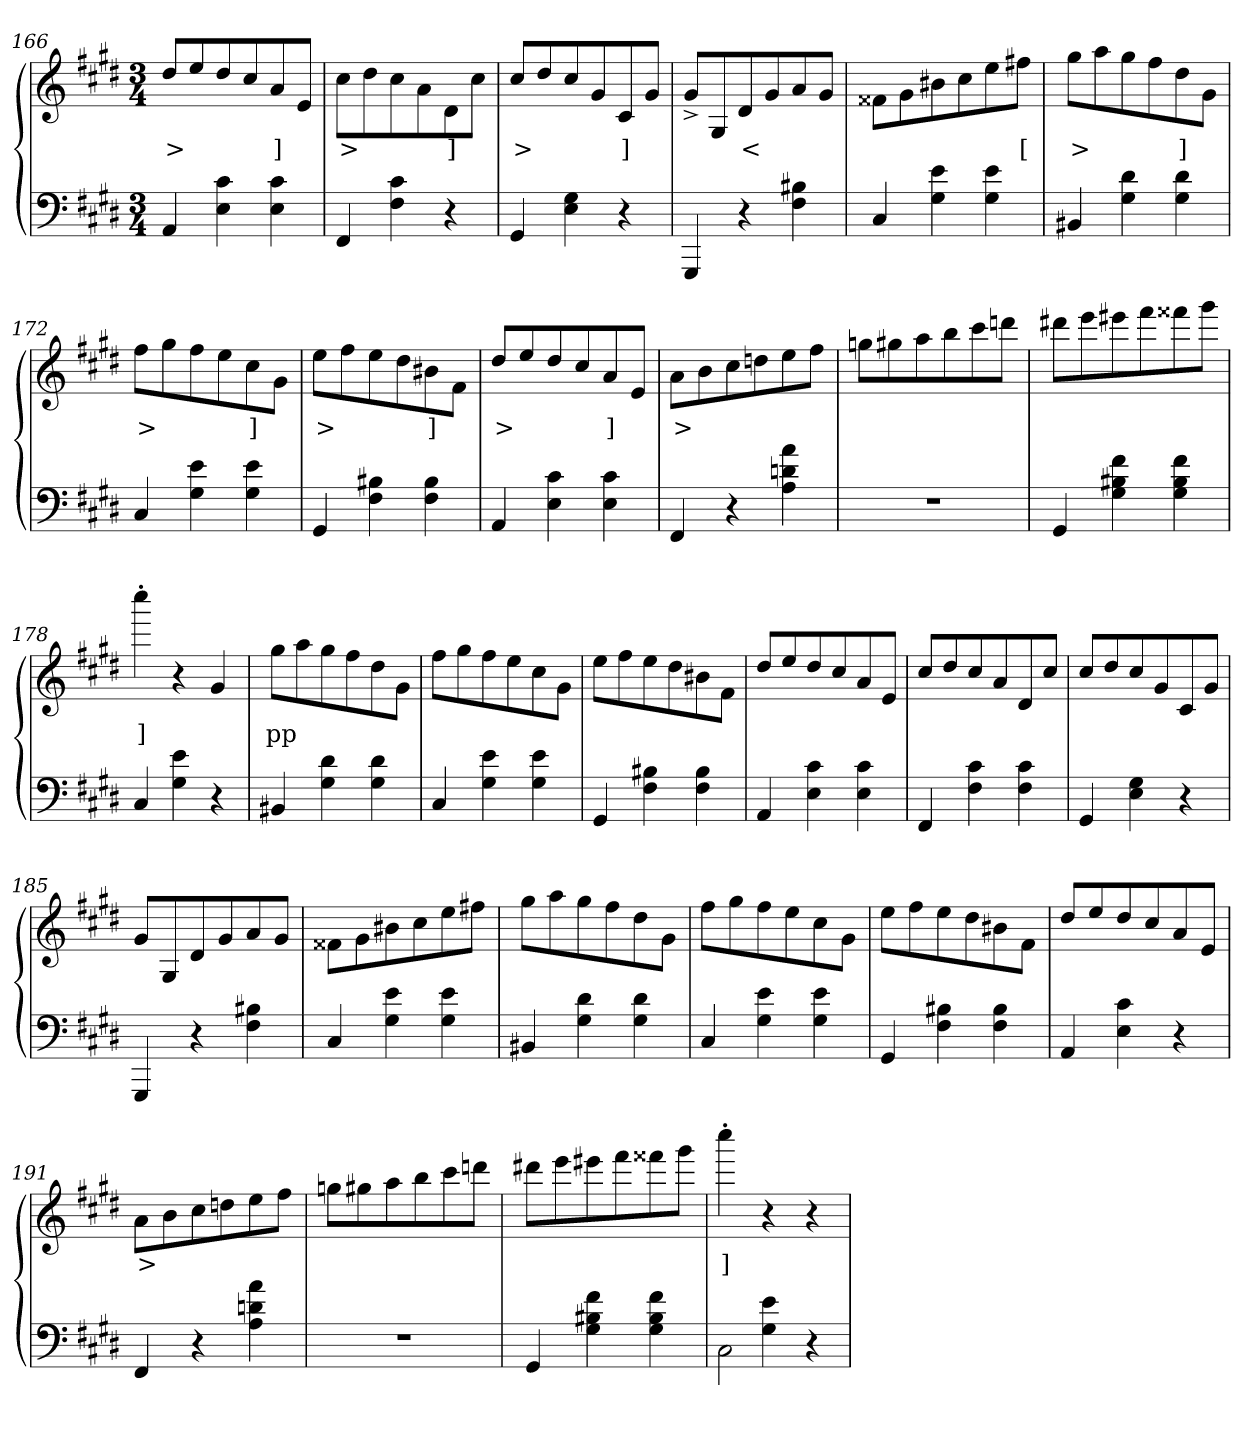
**kern	**kern	**text
*part2	*part1	*part1
*staff2	*staff1	*staff1
*clefF4	*clefG2	*
*k[f#c#g#d#]	*k[f#c#g#d#]	*
*M3/4	*M3/4	*
=166	=166	=166
4AA	8dd#L	>
.	8ee	.
4c# 4E	8dd#	.
.	8cc#	.
4c# 4E	8a	]
.	8eJ	.
=167	=167	=167
4FF#	8cc#\L	>
.	8dd#	.
4c# 4F#	8cc#	.
.	8a	.
4r	8d#	]
.	8cc#J	.
=168	=168	=168
4GG#	8cc#L	>
.	8dd#	.
4G# 4E	8cc#	.
.	8g#	.
4r	8c#	]
.	8g#J	.
=169	=169	=169
4GGG#	8g#^>L	.
.	8G#	.
4r	8d#	<
.	8g#	.
4B#X 4F#	8a	.
.	8g#J	.
=170	=170	=170
4C#	8f##XL	.
.	8g#	.
4e 4G#	8b#X	.
.	8cc#	.
4e 4G#	8ee	.
.	8ff#XJ	[
=171	=171	=171
4BB#X	8gg#L	>
.	8aa	.
4d# 4G#	8gg#	.
.	8ff#	.
4d# 4G#	8dd#	]
.	8g#J	.
=172	=172	=172
4C#	8ff#L	>
.	8gg#	.
4e 4G#	8ff#	.
.	8ee	.
4e 4G#	8cc#	]
.	8g#J	.
=173	=173	=173
4GG#	8eeL	>
.	8ff#	.
4B#X 4F#	8ee	.
.	8dd#	.
4B# 4F#	8b#X	]
.	8f#J	.
=174	=174	=174
4AA	8dd#L	>
.	8ee	.
4c# 4E	8dd#	.
.	8cc#	.
4c# 4E	8a	]
.	8eJ	.
=175	=175	=175
4FF#	8aL	>
.	8b	.
4r	8cc#	.
.	8ddn	.
4a 4dn 4A	8ee	.
.	8ff#J	.
=176	=176	=176
2.r	8ggnL	.
.	8gg#X	.
.	8aa	.
.	8bb	.
.	8ccc#	.
.	8dddnJ	.
=177	=177	=177
4GG#	8ddd#XL	.
.	8eee	.
4f# 4B#X 4G#	8eee#X	.
.	8fff#	.
4f# 4B# 4G#	8fff##X	.
.	8ggg#J	.
=178	=178	=178
4C#	4cccc#'>	]
4e 4G#	4r	.
4r	4g#	.
=179	=179	=179
4BB#X	8gg#L	pp
.	8aa	.
4d# 4G#	8gg#	.
.	8ff#	.
4d# 4G#	8dd#	.
.	8g#J	.
=180	=180	=180
4C#	8ff#L	.
.	8gg#	.
4e 4G#	8ff#	.
.	8ee	.
4e 4G#	8cc#	.
.	8g#J	.
=181	=181	=181
4GG#	8eeL	.
.	8ff#	.
4B#X 4F#	8ee	.
.	8dd#	.
4B# 4F#	8b#X	.
.	8f#J	.
=182	=182	=182
4AA	8dd#L	.
.	8ee	.
4c# 4E	8dd#	.
.	8cc#	.
4c# 4E	8a	.
.	8eJ	.
=183	=183	=183
4FF#	8cc#L	.
.	8dd#	.
4c# 4F#	8cc#	.
.	8a	.
4c# 4F#	8d#	.
.	8cc#J	.
=184	=184	=184
4GG#	8cc#L	.
.	8dd#	.
4G# 4E	8cc#	.
.	8g#	.
4r	8c#	.
.	8g#J	.
=185	=185	=185
4GGG#	8g#L	.
.	8G#	.
4r	8d#	.
.	8g#	.
4B#X 4F#	8a	.
.	8g#J	.
=186	=186	=186
4C#	8f##XL	.
.	8g#	.
4e 4G#	8b#X	.
.	8cc#	.
4e 4G#	8ee	.
.	8ff#XJ	.
=187	=187	=187
4BB#X	8gg#L	.
.	8aa	.
4d# 4G#	8gg#	.
.	8ff#	.
4d# 4G#	8dd#	.
.	8g#J	.
=188	=188	=188
4C#	8ff#L	.
.	8gg#	.
4e 4G#	8ff#	.
.	8ee	.
4e 4G#	8cc#	.
.	8g#J	.
=189	=189	=189
4GG#	8eeL	.
.	8ff#	.
4B#X 4F#	8ee	.
.	8dd#	.
4B# 4F#	8b#X	.
.	8f#J	.
=190	=190	=190
4AA	8dd#L	.
.	8ee	.
4c# 4E	8dd#	.
.	8cc#	.
4r	8a	.
.	8eJ	.
=191	=191	=191
4FF#	8aL	>
.	8b	.
4r	8cc#	.
.	8ddn	.
4a 4dn 4A	8ee	.
.	8ff#J	.
=192	=192	=192
2.r	8ggnL	.
.	8gg#X	.
.	8aa	.
.	8bb	.
.	8ccc#	.
.	8dddnJ	.
=193	=193	=193
4GG#	8ddd#XL	.
.	8eee	.
4f# 4B#X 4G#	8eee#X	.
.	8fff#	.
4f# 4B# 4G#	8fff##X	.
.	8ggg#J	.
=194	=194	=194
*^	*	*
4ryy	2C#	4cccc#'>	]
4e 4G#\	.	4r	.
4ryy	4r	4r	.
*v	*v	*	*
=	=	=
*-	*-	*-
